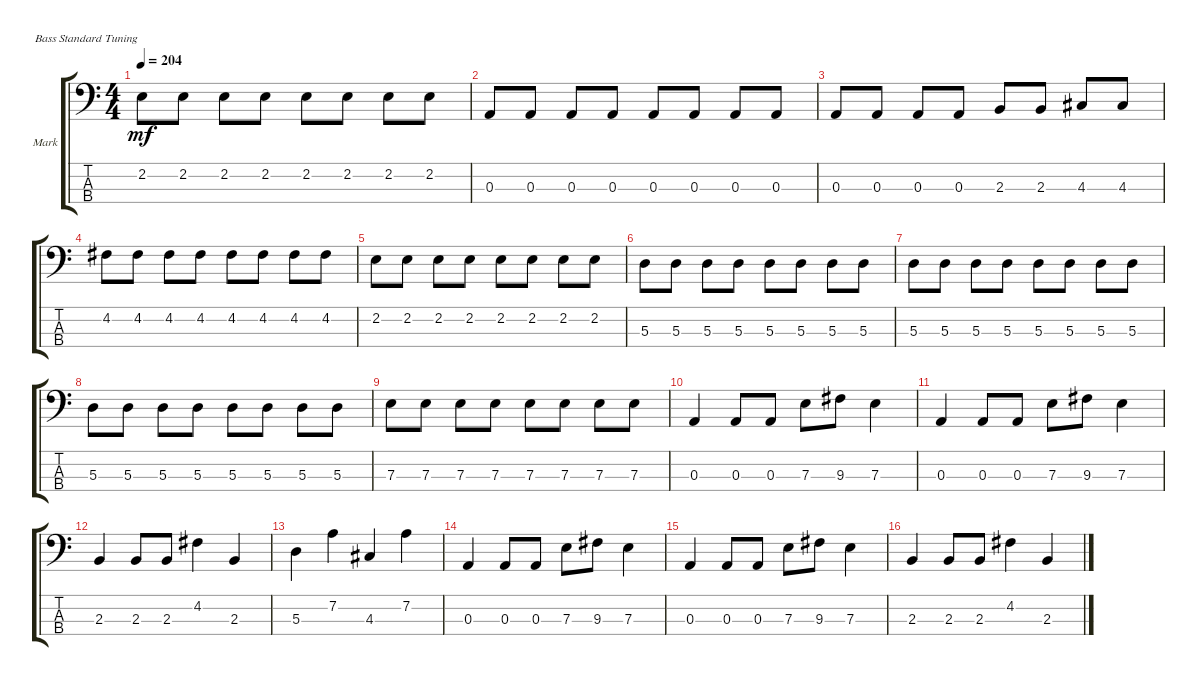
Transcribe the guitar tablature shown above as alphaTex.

\defaultSystemsLayout 4
\bracketExtendMode groupsimilarinstruments
\firstSystemTrackNameOrientation horizontal
\otherSystemsTrackNameOrientation horizontal
\track ("Mark Hoppus" "Mark") {instrument electricbassfinger}
\staff {score tabs}
\tuning (G2 D2 A1 E1)
\ts (4 4)
\tempo 204
\clef f4
\ks c
2.2.8{dy mf} 2.2.8 2.2.8 2.2.8 2.2.8 2.2.8 2.2.8 2.2.8 |
0.3.8 0.3.8 0.3.8 0.3.8 0.3.8 0.3.8 0.3.8 0.3.8 |
0.3.8 0.3.8 0.3.8 0.3.8 2.3.8 2.3.8 4.3.8 4.3.8 |
4.2.8 4.2.8 4.2.8 4.2.8 4.2.8 4.2.8 4.2.8 4.2.8 |
2.2.8 2.2.8 2.2.8 2.2.8 2.2.8 2.2.8 2.2.8 2.2.8 |
5.3.8 5.3.8 5.3.8 5.3.8 5.3.8 5.3.8 5.3.8 5.3.8 |
5.3.8 5.3.8 5.3.8 5.3.8 5.3.8 5.3.8 5.3.8 5.3.8 |
5.3.8 5.3.8 5.3.8 5.3.8 5.3.8 5.3.8 5.3.8 5.3.8 |
7.3.8 7.3.8 7.3.8 7.3.8 7.3.8 7.3.8 7.3.8 7.3.8 |
0.3.4 0.3.8 0.3.8 7.3.8 9.3.8 7.3.4 |
0.3.4 0.3.8 0.3.8 7.3.8 9.3.8 7.3.4 |
2.3.4 2.3.8 2.3.8 4.2.4 2.3.4 |
5.3.4 7.2.4 4.3.4 7.2.4 |
0.3.4 0.3.8 0.3.8 7.3.8 9.3.8 7.3.4 |
0.3.4 0.3.8 0.3.8 7.3.8 9.3.8 7.3.4 |
2.3.4 2.3.8 2.3.8 4.2.4 2.3.4
